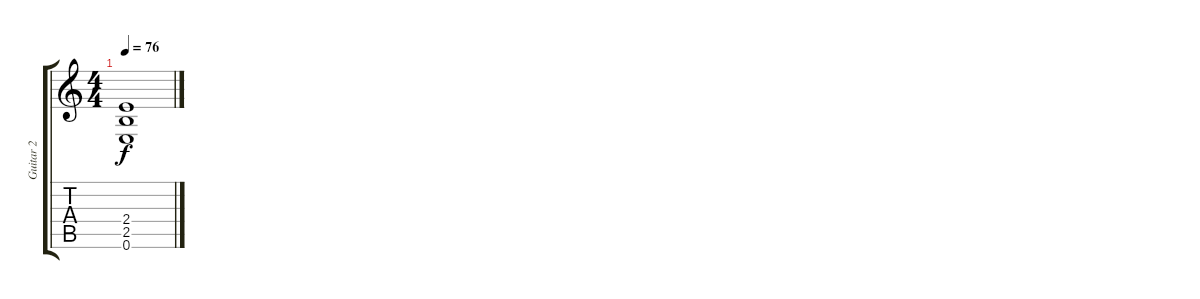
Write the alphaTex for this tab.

\track ("Guitar 2" "Guitar 2") {instrument distortionguitar}
\staff {score tabs}
\tuning (E4 B3 G3 D3 A2 E2) {hide}
\ts (4 4)
\tempo 76
\clef g2
\ks c
(2.4{t} 2.5{t} 0.6{t}).1{dy f}
